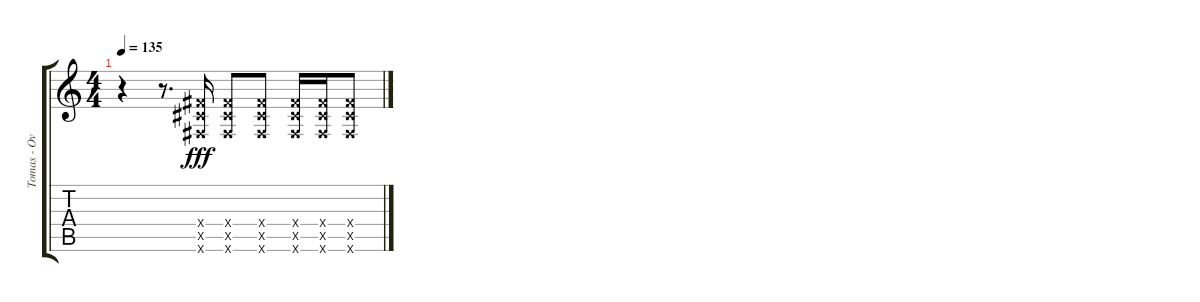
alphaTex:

\track ("Tomas - Overdub Guitar" "Tomas - Ov") {instrument overdrivenguitar}
\staff {score tabs}
\tuning (E4 B3 G3 D3 A2 E2) {hide}
\ts (4 4)
\tempo 135
\clef g2
\ks c
r.4{dy fff instrument overdrivenguitar} r.8{d} (4.4{x} 4.5{x} 2.6{x}).16 (4.4{x} 4.5{x} 2.6{x}).8 (4.4{x} 4.5{x} 2.6{x}).8 (4.4{x} 4.5{x} 2.6{x}).16 (4.4{x} 4.5{x} 2.6{x}).16 (4.4{x} 4.5{x} 2.6{x}).8
